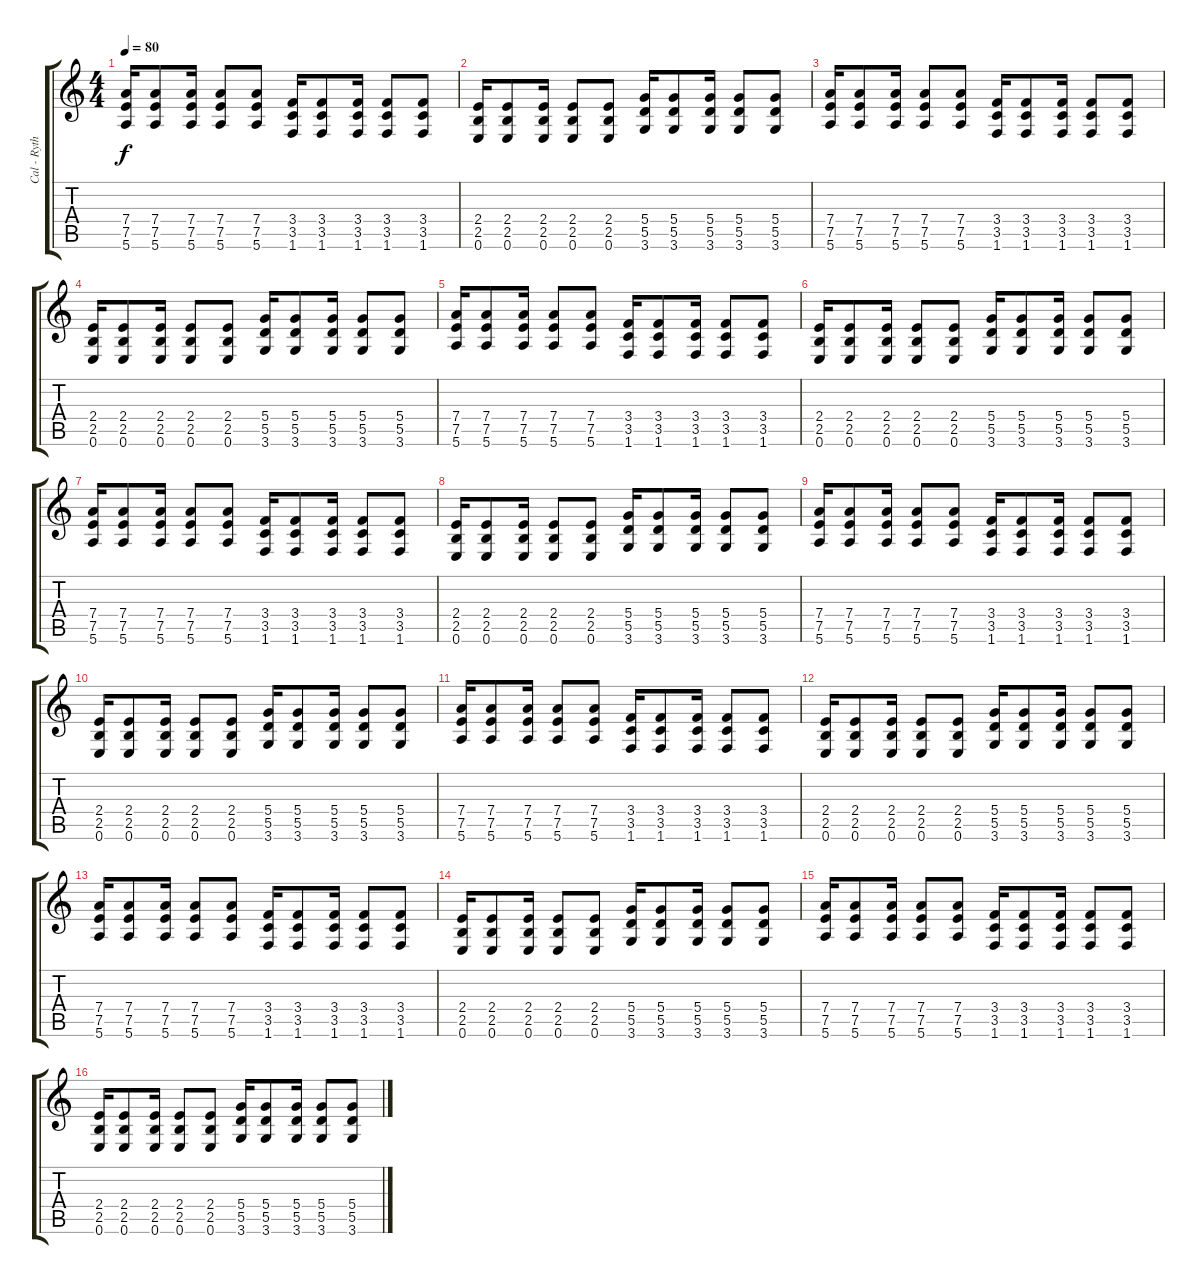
\track ("Cal - Rythm Guitar" "Cal - Ryth") {instrument acousticguitarsteel}
\staff {score tabs}
\tuning (E4 B3 G3 D3 A2 E2) {hide}
\ts (4 4)
\tempo 80
\clef g2
\ks c
(7.4 7.5 5.6).16{dy f} (7.4 7.5 5.6).8 (7.4 7.5 5.6).16 (7.4 7.5 5.6).8 (7.4 7.5 5.6).8 (3.4 3.5 1.6).16 (3.4 3.5 1.6).8 (3.4 3.5 1.6).16 (3.4 3.5 1.6).8 (3.4 3.5 1.6).8 |
(2.4 2.5 0.6).16 (2.4 2.5 0.6).8 (2.4 2.5 0.6).16 (2.4 2.5 0.6).8 (2.4 2.5 0.6).8 (5.4 5.5 3.6).16 (5.4 5.5 3.6).8 (5.4 5.5 3.6).16 (5.4 5.5 3.6).8 (5.4 5.5 3.6).8 |
(7.4 7.5 5.6).16 (7.4 7.5 5.6).8 (7.4 7.5 5.6).16 (7.4 7.5 5.6).8 (7.4 7.5 5.6).8 (3.4 3.5 1.6).16 (3.4 3.5 1.6).8 (3.4 3.5 1.6).16 (3.4 3.5 1.6).8 (3.4 3.5 1.6).8 |
(2.4 2.5 0.6).16 (2.4 2.5 0.6).8 (2.4 2.5 0.6).16 (2.4 2.5 0.6).8 (2.4 2.5 0.6).8 (5.4 5.5 3.6).16 (5.4 5.5 3.6).8 (5.4 5.5 3.6).16 (5.4 5.5 3.6).8 (5.4 5.5 3.6).8 |
(7.4 7.5 5.6).16 (7.4 7.5 5.6).8 (7.4 7.5 5.6).16 (7.4 7.5 5.6).8 (7.4 7.5 5.6).8 (3.4 3.5 1.6).16 (3.4 3.5 1.6).8 (3.4 3.5 1.6).16 (3.4 3.5 1.6).8 (3.4 3.5 1.6).8 |
(2.4 2.5 0.6).16 (2.4 2.5 0.6).8 (2.4 2.5 0.6).16 (2.4 2.5 0.6).8 (2.4 2.5 0.6).8 (5.4 5.5 3.6).16 (5.4 5.5 3.6).8 (5.4 5.5 3.6).16 (5.4 5.5 3.6).8 (5.4 5.5 3.6).8 |
(7.4 7.5 5.6).16 (7.4 7.5 5.6).8 (7.4 7.5 5.6).16 (7.4 7.5 5.6).8 (7.4 7.5 5.6).8 (3.4 3.5 1.6).16 (3.4 3.5 1.6).8 (3.4 3.5 1.6).16 (3.4 3.5 1.6).8 (3.4 3.5 1.6).8 |
(2.4 2.5 0.6).16 (2.4 2.5 0.6).8 (2.4 2.5 0.6).16 (2.4 2.5 0.6).8 (2.4 2.5 0.6).8 (5.4 5.5 3.6).16 (5.4 5.5 3.6).8 (5.4 5.5 3.6).16 (5.4 5.5 3.6).8 (5.4 5.5 3.6).8 |
(7.4 7.5 5.6).16 (7.4 7.5 5.6).8 (7.4 7.5 5.6).16 (7.4 7.5 5.6).8 (7.4 7.5 5.6).8 (3.4 3.5 1.6).16 (3.4 3.5 1.6).8 (3.4 3.5 1.6).16 (3.4 3.5 1.6).8 (3.4 3.5 1.6).8 |
(2.4 2.5 0.6).16 (2.4 2.5 0.6).8 (2.4 2.5 0.6).16 (2.4 2.5 0.6).8 (2.4 2.5 0.6).8 (5.4 5.5 3.6).16 (5.4 5.5 3.6).8 (5.4 5.5 3.6).16 (5.4 5.5 3.6).8 (5.4 5.5 3.6).8 |
(7.4 7.5 5.6).16 (7.4 7.5 5.6).8 (7.4 7.5 5.6).16 (7.4 7.5 5.6).8 (7.4 7.5 5.6).8 (3.4 3.5 1.6).16 (3.4 3.5 1.6).8 (3.4 3.5 1.6).16 (3.4 3.5 1.6).8 (3.4 3.5 1.6).8 |
(2.4 2.5 0.6).16 (2.4 2.5 0.6).8 (2.4 2.5 0.6).16 (2.4 2.5 0.6).8 (2.4 2.5 0.6).8 (5.4 5.5 3.6).16 (5.4 5.5 3.6).8 (5.4 5.5 3.6).16 (5.4 5.5 3.6).8 (5.4 5.5 3.6).8 |
(7.4 7.5 5.6).16 (7.4 7.5 5.6).8 (7.4 7.5 5.6).16 (7.4 7.5 5.6).8 (7.4 7.5 5.6).8 (3.4 3.5 1.6).16 (3.4 3.5 1.6).8 (3.4 3.5 1.6).16 (3.4 3.5 1.6).8 (3.4 3.5 1.6).8 |
(2.4 2.5 0.6).16 (2.4 2.5 0.6).8 (2.4 2.5 0.6).16 (2.4 2.5 0.6).8 (2.4 2.5 0.6).8 (5.4 5.5 3.6).16 (5.4 5.5 3.6).8 (5.4 5.5 3.6).16 (5.4 5.5 3.6).8 (5.4 5.5 3.6).8 |
(7.4 7.5 5.6).16 (7.4 7.5 5.6).8 (7.4 7.5 5.6).16 (7.4 7.5 5.6).8 (7.4 7.5 5.6).8 (3.4 3.5 1.6).16 (3.4 3.5 1.6).8 (3.4 3.5 1.6).16 (3.4 3.5 1.6).8 (3.4 3.5 1.6).8 |
(2.4 2.5 0.6).16 (2.4 2.5 0.6).8 (2.4 2.5 0.6).16 (2.4 2.5 0.6).8 (2.4 2.5 0.6).8 (5.4 5.5 3.6).16 (5.4 5.5 3.6).8 (5.4 5.5 3.6).16 (5.4 5.5 3.6).8 (5.4 5.5 3.6).8
